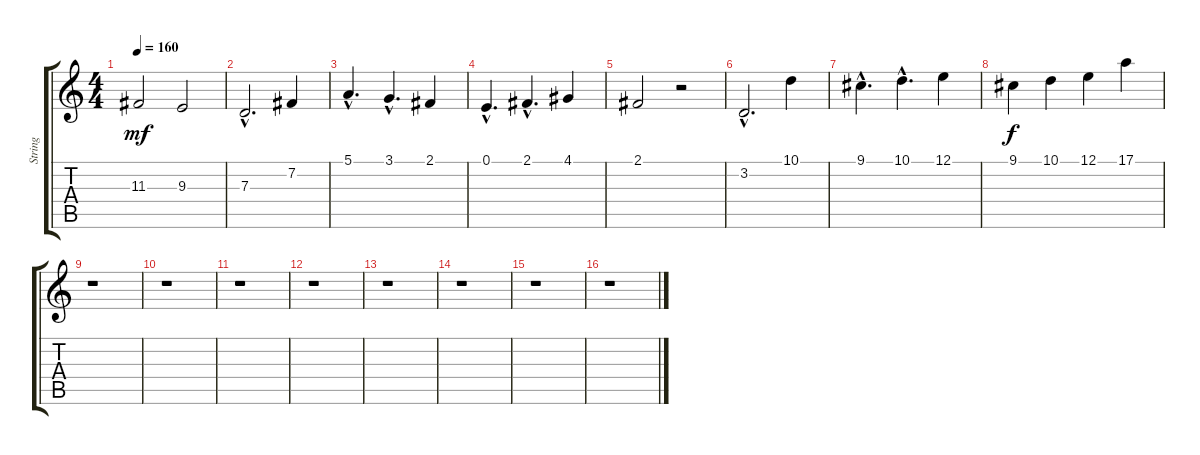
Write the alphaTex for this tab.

\track ("String" "String") {instrument stringensemble2}
\staff {score tabs}
\tuning (E4 B3 G3 D3 A2 E2) {hide}
\ts (4 4)
\tempo 160
\clef g2
\ks c
11.3.2{dy mf} 9.3.2 |
7.3{hac}.2{d} 7.2.4 |
5.1{hac}.4{d} 3.1{hac}.4{d} 2.1.4 |
0.1{hac}.4{d} 2.1{hac}.4{d} 4.1.4 |
2.1.2 r.2 |
3.2{hac}.2{d} 10.1.4 |
9.1{hac}.4{d} 10.1{hac}.4{d} 12.1.4 |
9.1.4{dy f} 10.1.4 12.1.4 17.1.4 |
r.1 |
r.1 |
r.1 |
r.1 |
r.1 |
r.1 |
r.1 |
r.1
